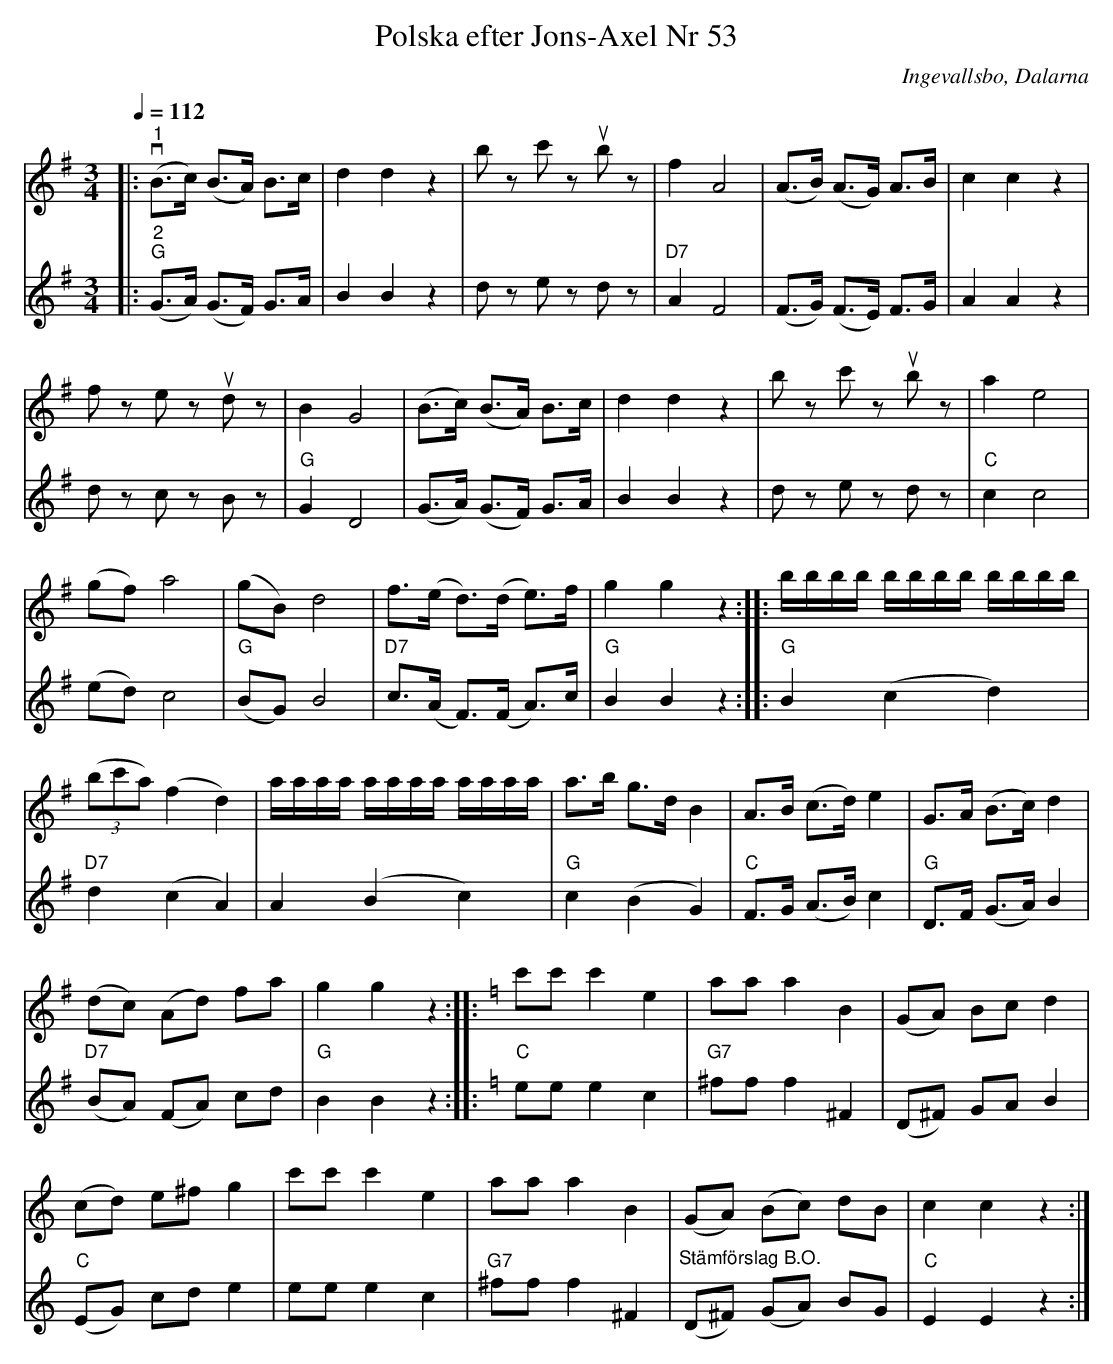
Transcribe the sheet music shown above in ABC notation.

X:1
T:Polska efter Jons-Axel Nr 53
O:Ingevallsbo, Dalarna
L:1/8
Q:1/4=112
M:3/4
K:G
V:1
|:"^1"v (B>c) (B>A) B>c | d2 d2 z2 | b z c' zu b z | f2 A4 | (A>B) (A>G) A>B | c2 c2 z2 |
f z e zu d z | B2 G4 | (B>c) (B>A) B>c | d2 d2 z2 | b z c' zu b z | a2 e4 |
(gf) a4 | (gB) d4 | f>(e d>)(d e>)f | g2 g2 z2 :: b/b/b/b/ b/b/b/b/ b/b/b/b/ |
(3(bc'a) (f2 d2) | a/a/a/a/ a/a/a/a/ a/a/a/a/ | a>b g>d B2 | A>B (c>d) e2 | G>A (B>c) d2 |
 (dc) (Ad) fa | g2 g2 z2 ::[K:C] c'c' c'2 e2 | aa a2 B2 | (GA) Bc d2 |
 (cd) e^f g2 | c'c' c'2 e2 | aa a2 B2 | (GA) (Bc) dB | c2 c2 z2 :|
V:2
|:"^2" "G" (G>A) (G>F) G>A | B2 B2 z2 | d z e z d z |"D7" A2 F4 | (F>G) (F>E) F>G | A2 A2 z2 |
d z c z B z |"G" G2 D4 | (G>A) (G>F) G>A | B2 B2 z2 | d z e z d z |"C" c2 c4 | (ed) c4 |
"G" (BG) B4 |"D7" c>(A F>)(F A>)c |"G" B2 B2 z2 ::"G" B2 (c2 d2) |"D7" d2 (c2 A2) |
A2 (B2 c2) |"G" c2 (B2 G2) | "C" F>G (A>B) c2 | "G" D>F (G>A) B2 | "D7" (BA) (FA) cd | "G" B2 B2 z2 ::
[K:C] "C" ee e2 c2 | "G7" ^ff f2 ^F2 | (D^F) GA B2 | "C" (EG) cd e2 | ee e2 c2 | "G7" ^ff f2 ^F2 |
"^Stämförslag B.O." (D^F) (GA) BG |"C" E2 E2 z2 :|
